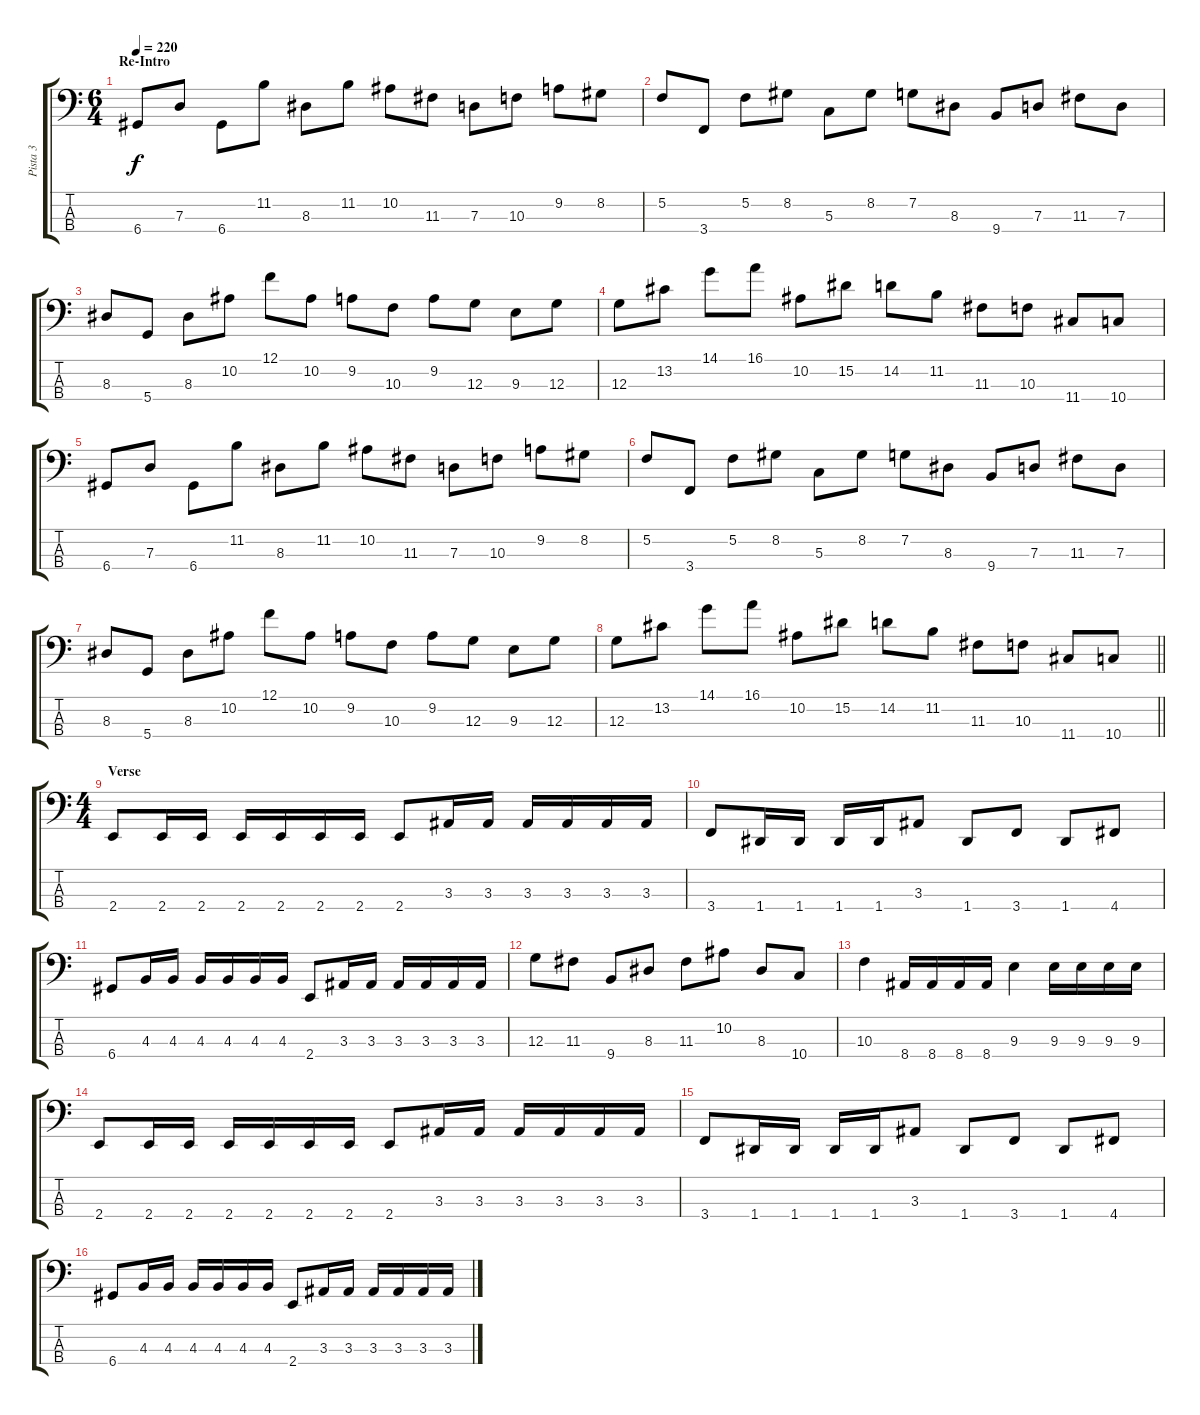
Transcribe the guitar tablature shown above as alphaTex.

\track ("Pista 3" "Pista 3") {instrument electricbassfinger}
\staff {score tabs}
\tuning (F2 C2 G1 D1) {hide}
\ts (6 4)
\section ("" "Re-Intro")
\tempo 220
\clef f4
\ks c
6.4.8{dy f} 7.3.8 6.4.8 11.2.8 8.3.8 11.2.8 10.2.8 11.3.8 7.3.8 10.3.8 9.2.8 8.2.8 |
5.2.8 3.4.8 5.2.8 8.2.8 5.3.8 8.2.8 7.2.8 8.3.8 9.4.8 7.3.8 11.3.8 7.3.8 |
8.3.8 5.4.8 8.3.8 10.2.8 12.1.8 10.2.8 9.2.8 10.3.8 9.2.8 12.3.8 9.3.8 12.3.8 |
12.3.8 13.2.8 14.1.8 16.1.8 10.2.8 15.2.8 14.2.8 11.2.8 11.3.8 10.3.8 11.4.8 10.4.8 |
6.4.8 7.3.8 6.4.8 11.2.8 8.3.8 11.2.8 10.2.8 11.3.8 7.3.8 10.3.8 9.2.8 8.2.8 |
5.2.8 3.4.8 5.2.8 8.2.8 5.3.8 8.2.8 7.2.8 8.3.8 9.4.8 7.3.8 11.3.8 7.3.8 |
8.3.8 5.4.8 8.3.8 10.2.8 12.1.8 10.2.8 9.2.8 10.3.8 9.2.8 12.3.8 9.3.8 12.3.8 |
\barLineRight lightlight
12.3.8 13.2.8 14.1.8 16.1.8 10.2.8 15.2.8 14.2.8 11.2.8 11.3.8 10.3.8 11.4.8 10.4.8 |
\ts (4 4)
\section ("" "Verse")
2.4.8 2.4.16 2.4.16 2.4.16 2.4.16 2.4.16 2.4.16 2.4.8 3.3.16 3.3.16 3.3.16 3.3.16 3.3.16 3.3.16 |
3.4.8 1.4.16 1.4.16 1.4.16 1.4.16 3.3.8 1.4.8 3.4.8 1.4.8 4.4.8 |
6.4.8 4.3.16 4.3.16 4.3.16 4.3.16 4.3.16 4.3.16 2.4.8 3.3.16 3.3.16 3.3.16 3.3.16 3.3.16 3.3.16 |
12.3.8 11.3.8 9.4.8 8.3.8 11.3.8 10.2.8 8.3.8 10.4.8 |
10.3.4 8.4.16 8.4.16 8.4.16 8.4.16 9.3.4 9.3.16 9.3.16 9.3.16 9.3.16 |
2.4.8 2.4.16 2.4.16 2.4.16 2.4.16 2.4.16 2.4.16 2.4.8 3.3.16 3.3.16 3.3.16 3.3.16 3.3.16 3.3.16 |
3.4.8 1.4.16 1.4.16 1.4.16 1.4.16 3.3.8 1.4.8 3.4.8 1.4.8 4.4.8 |
6.4.8 4.3.16 4.3.16 4.3.16 4.3.16 4.3.16 4.3.16 2.4.8 3.3.16 3.3.16 3.3.16 3.3.16 3.3.16 3.3.16
